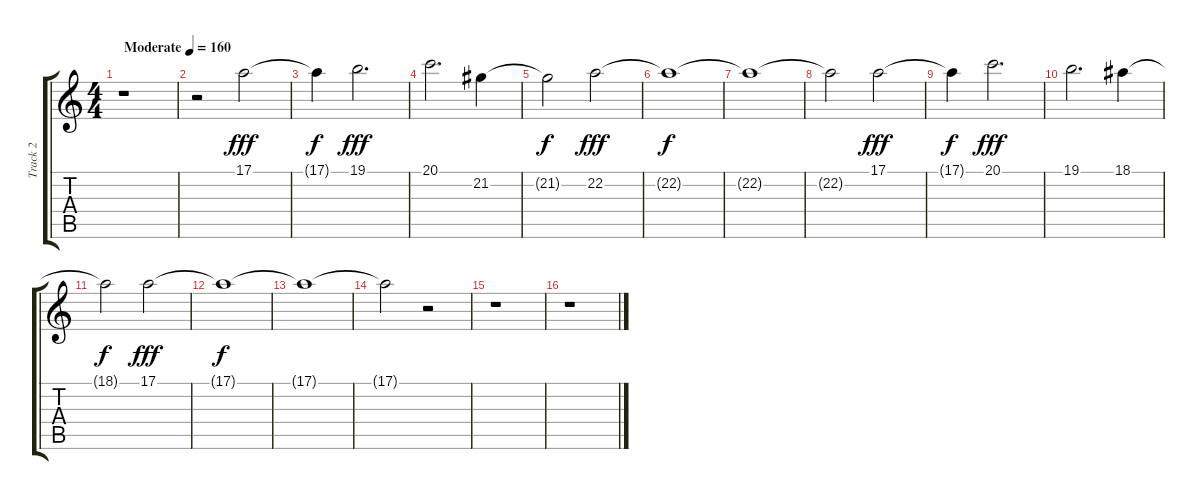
\track ("Track 2" "Track 2") {instrument clarinet}
\staff {score tabs}
\tuning (E4 B3 G3 D3 A2 E2) {hide}
\ts (4 4)
\tempo (160 "Moderate")
\clef g2
\ks c
r.1{dy fff instrument clarinet} |
r.2 17.1.2 |
17.1{t}.4{dy f} 19.1.2{d dy fff} |
20.1.2{d} 21.2.4 |
21.2{t}.2{dy f} 22.2.2{dy fff} |
22.2{t}.1{dy f} |
22.2{t}.1 |
22.2{t}.2 17.1.2{dy fff} |
17.1{t}.4{dy f} 20.1.2{d dy fff} |
19.1.2{d} 18.1.4 |
18.1{t}.2{dy f} 17.1.2{dy fff} |
17.1{t}.1{dy f} |
17.1{t}.1 |
17.1{t}.2 r.2 |
r.1 |
r.1
